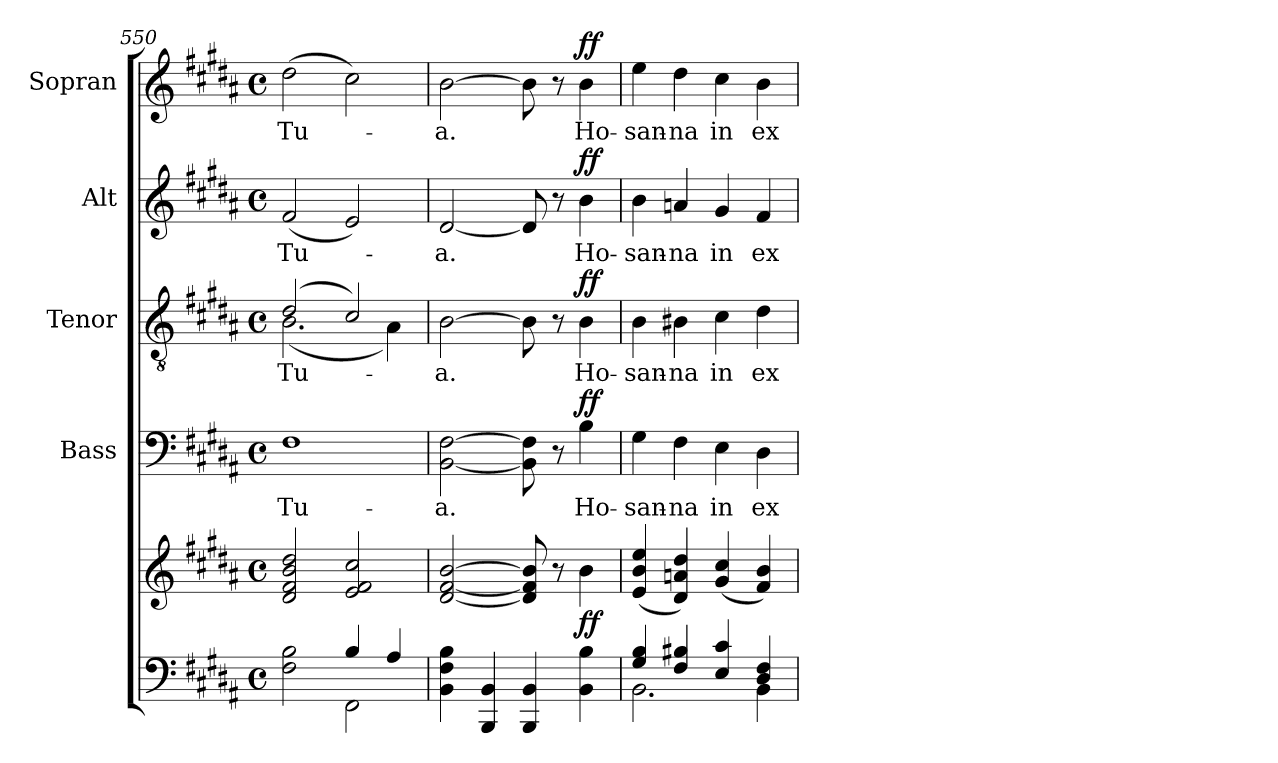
**kern	**kern	**dynam	**kern	**text	**dynam	**kern	**text	**dynam	**kern	**text	**dynam	**kern	**text	**dynam
*part5	*part5	*part5	*part4	*part4	*part4	*part3	*part3	*part3	*part2	*part2	*part2	*part1	*part1	*part1
*staff6	*staff5	*staff5/6	*staff4	*staff4	*staff4	*staff3	*staff3	*staff3	*staff2	*staff2	*staff2	*staff1	*staff1	*staff1
*	*	*	*I"Bass	*	*	*I"Tenor	*	*	*I"Alt	*	*	*I"Sopran	*	*
*	*	*	*I'B.	*	*	*I'T.	*	*	*I'A.	*	*	*I'S.	*	*
*clefF4	*clefG2	*	*clefF4	*	*	*clefGv2	*	*	*clefG2	*	*	*clefG2	*	*
*k[f#c#g#d#a#]	*k[f#c#g#d#a#]	*	*k[f#c#g#d#a#]	*	*	*k[f#c#g#d#a#]	*	*	*k[f#c#g#d#a#]	*	*	*k[f#c#g#d#a#]	*	*
*B:	*B:	*	*B:	*	*	*B:	*	*	*B:	*	*	*B:	*	*
*M4/4	*M4/4	*	*M4/4	*	*	*M4/4	*	*	*M4/4	*	*	*M4/4	*	*
*met(c)	*met(c)	*	*met(c)	*	*	*met(c)	*	*	*met(c)	*	*	*met(c)	*	*
=550	=550	=550	=550	=550	=550	=550	=550	=550	=550	=550	=550	=550	=550	=550
*^	*	*	*	*	*	*	*	*	*	*	*	*	*	*
!	!	!	!	!	!LO:LY:b	!	!	!LO:LY:b	!	!	!LO:LY:b	!	!	!LO:LY:b	!
*	*	*	*	*	*	*	*^	*	*	*	*	*	*	*	*
2F#\ 2B\	2ryy	2d#/ 2f#/ 2b/ 2dd#/	.	1F#	Tu-	.	(2d#/	(<2.B\	Tu-	.	(<2f#/	Tu-	.	(>2dd#\	Tu-	.
4B/	2FF#\	2e/ 2f#/ 2cc#/	.	.	.	.	2c#/)	.	.	.	2e/)	.	.	2cc#\)	.	.
4A#/	.	.	.	.	.	.	.	4A#\)	.	.	.	.	.	.	.	.
*v	*v	*	*	*	*	*	*	*	*	*	*	*	*	*	*	*
=551	=551	=551	=551	=551	=551	=551	=551	=551	=551	=551	=551	=551	=551	=551	=551
!	!	!	!	!LO:LY:b	!	!	!	!LO:LY:b	!	!	!LO:LY:b	!	!	!LO:LY:b	!
*	*	*	*	*	*	*v	*v	*	*	*	*	*	*	*	*
4BB\ 4F#\ 4B\	[2d#/ [2f#/ [2b/	.	[2BB\ [2F#\	-a.	.	[2B\	-a.	.	[2d#/	-a.	.	[2b\	-a.	.
4BBB/ 4BB/	.	.	.	.	.	.	.	.	.	.	.	.	.	.
4BBB/ 4BB/	8d#/] 8f#/] 8b/]	.	8BB\] 8F#\]	.	.	8B\]	.	.	8d#/]	.	.	8b\]	.	.
.	8r	.	8r	.	.	8r	.	.	8r	.	.	8r	.	.
!	!	!LO:DY:b	!	!LO:LY:b	!LO:DY:a	!	!LO:LY:b	!LO:DY:a	!	!LO:LY:b	!LO:DY:a	!	!LO:LY:b	!LO:DY:a
4BB\ 4B\	4b\	ff	4B\	Ho-	ff	4B\	Ho-	ff	4b\	Ho-	ff	4b\	Ho-	ff
=552	=552	=552	=552	=552	=552	=552	=552	=552	=552	=552	=552	=552	=552	=552
*^	*	*	*	*	*	*	*	*	*	*	*	*	*	*
!	!	!	!	!	!LO:LY:b	!	!	!LO:LY:b	!	!	!LO:LY:b	!	!	!LO:LY:b	!
4G#/ 4B/	2.BB\	(4e/ 4b/ 4ee/	.	4G#\	-san-	.	4B\	-san-	.	4b\	-san-	.	4ee\	-san-	.
!	!	!	!	!	!LO:LY:b	!	!	!LO:LY:b	!	!	!LO:LY:b	!	!	!LO:LY:b	!
4F#/ 4B#X/	.	4d#/ 4an/ 4dd#/)	.	4F#\	-na	.	4B#X\	-na	.	4an/	-na	.	4dd#\	-na	.
!	!	!	!	!	!LO:LY:b	!	!	!LO:LY:b	!	!	!LO:LY:b	!	!	!LO:LY:b	!
4E/ 4c#/	.	(4g#/ 4cc#/	.	4E\	in	.	4c#\	in	.	4g#/	in	.	4cc#\	in	.
!	!	!	!	!	!LO:LY:b	!	!	!LO:LY:b	!	!	!LO:LY:b	!	!	!LO:LY:b	!
4D#/ 4F#/	4BB\	4f#/ 4b/)	.	4D#\	ex-	.	4d#\	ex-	.	4f#/	ex-	.	4b\	ex-	.
*v	*v	*	*	*	*	*	*	*	*	*	*	*	*	*	*
=	=	=	=	=	=	=	=	=	=	=	=	=	=	=
*-	*-	*-	*-	*-	*-	*-	*-	*-	*-	*-	*-	*-	*-	*-
